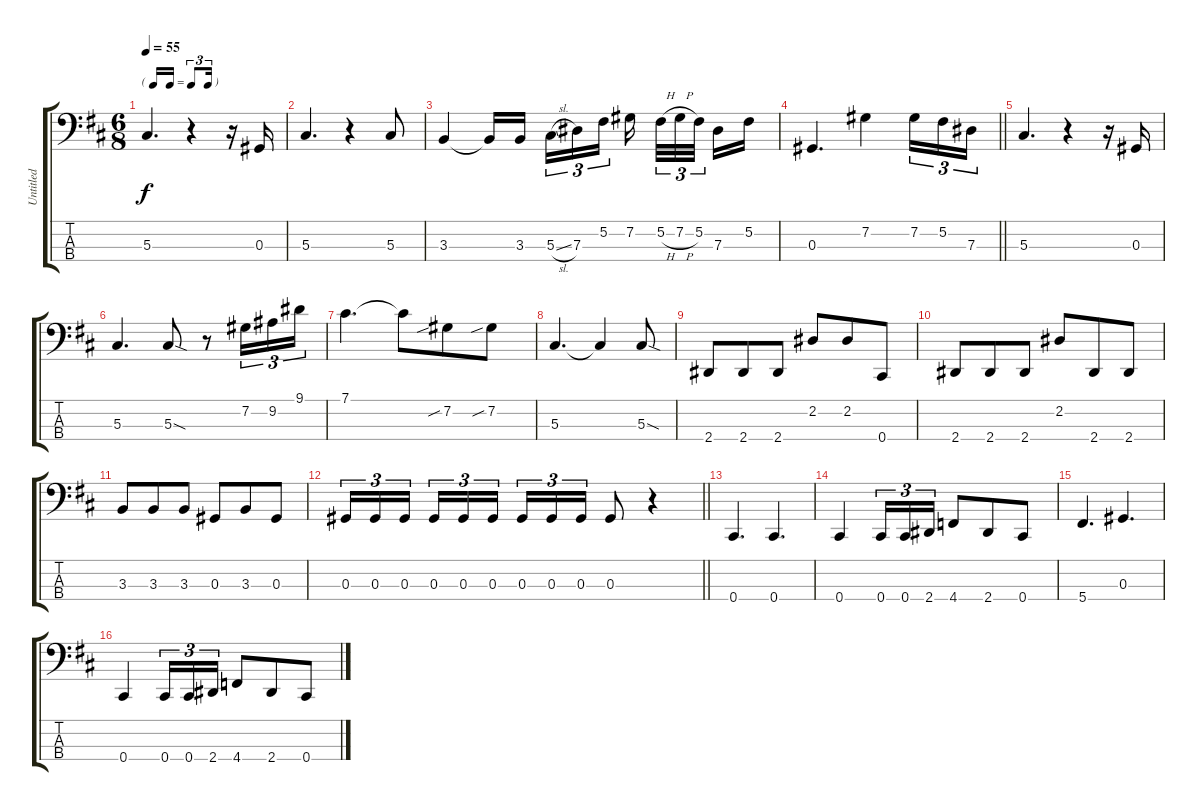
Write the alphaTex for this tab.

\track ("Untitled" "Untitled") {instrument electricbasspick}
\staff {score tabs}
\tuning (Gb2 Db2 Ab1 Db1) {hide}
\ts (6 8)
\tf triplet16th
\tempo 55
\clef f4
\ks d
5.3.4{d dy f} r.4 r.16 0.3.16 |
5.3.4{d} r.4 5.3.8 |
3.3.4 3.3{t}.16 3.3.16 5.3{sl}.16{tu (3 2)} 7.3.16{tu (3 2)} 5.2.16{tu (3 2) beam splitsecondary} 7.2.16{beam splitsecondary} 5.2{h}.32{tu (3 2)} 7.2{h}.32{tu (3 2)} 5.2.32{tu (3 2) beam splitsecondary} 7.3.16 5.2.16 |
\barLineRight lightlight
0.3.4{d} 7.2.4 7.2.16{tu (3 2)} 5.2.16{tu (3 2)} 7.3.16{tu (3 2)} |
5.3.4{d} r.4 r.16 0.3.16 |
5.3.4{d} 5.3{sod}.8 r.8 7.2.16{tu (3 2)} 9.2.16{tu (3 2)} 9.1.16{tu (3 2)} |
7.1.4{d} 7.1{t}.8 7.2{sib}.8 7.2{sib}.8 |
5.3.4{d} 5.3{t}.4 5.3{sod}.8 |
2.4.8 2.4.8 2.4.8 2.2.8 2.2.8 0.4.8 |
2.4.8 2.4.8 2.4.8 2.2.8 2.4.8 2.4.8 |
3.3.8 3.3.8 3.3.8 0.3.8 3.3.8 0.3.8 |
\barLineRight lightlight
0.3.16{tu (3 2)} 0.3.16{tu (3 2)} 0.3.16{tu (3 2) beam splitsecondary} 0.3.16{tu (3 2)} 0.3.16{tu (3 2)} 0.3.16{tu (3 2) beam splitsecondary} 0.3.16{tu (3 2)} 0.3.16{tu (3 2)} 0.3.16{tu (3 2)} 0.3.8 r.4 |
0.4.4{d} 0.4.4{d} |
0.4.4 0.4.16{tu (3 2)} 0.4.16{tu (3 2)} 2.4.16{tu (3 2)} 4.4.8 2.4.8 0.4.8 |
5.4.4{d} 0.3.4{d} |
0.4.4 0.4.16{tu (3 2)} 0.4.16{tu (3 2)} 2.4.16{tu (3 2)} 4.4.8 2.4.8 0.4.8
